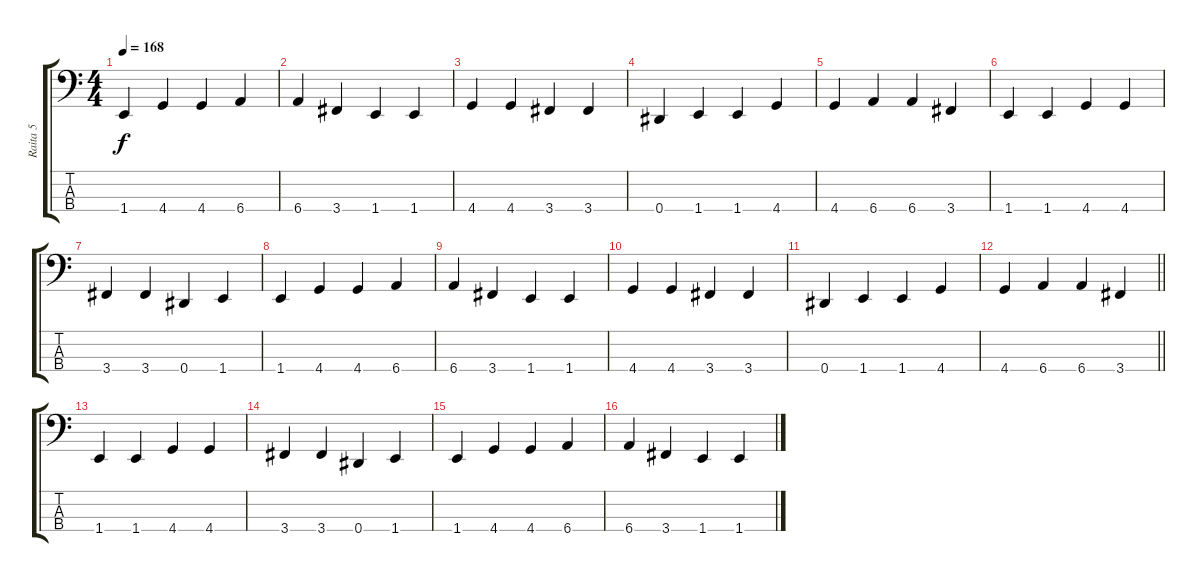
\track ("Raita 5" "Raita 5") {instrument electricbassfinger}
\staff {score tabs}
\tuning (Gb2 Db2 Ab1 Eb1) {hide}
\ts (4 4)
\tempo 168
\clef f4
\ks c
1.4.4{dy f} 4.4.4 4.4.4 6.4.4 |
6.4.4 3.4.4 1.4.4 1.4.4 |
4.4.4 4.4.4 3.4.4 3.4.4 |
0.4.4 1.4.4 1.4.4 4.4.4 |
4.4.4 6.4.4 6.4.4 3.4.4 |
1.4.4 1.4.4 4.4.4 4.4.4 |
3.4.4 3.4.4 0.4.4 1.4.4 |
1.4.4 4.4.4 4.4.4 6.4.4 |
6.4.4 3.4.4 1.4.4 1.4.4 |
4.4.4 4.4.4 3.4.4 3.4.4 |
0.4.4 1.4.4 1.4.4 4.4.4 |
\barLineRight lightlight
4.4.4 6.4.4 6.4.4 3.4.4 |
1.4.4 1.4.4 4.4.4 4.4.4 |
3.4.4 3.4.4 0.4.4 1.4.4 |
1.4.4 4.4.4 4.4.4 6.4.4 |
6.4.4 3.4.4 1.4.4 1.4.4
